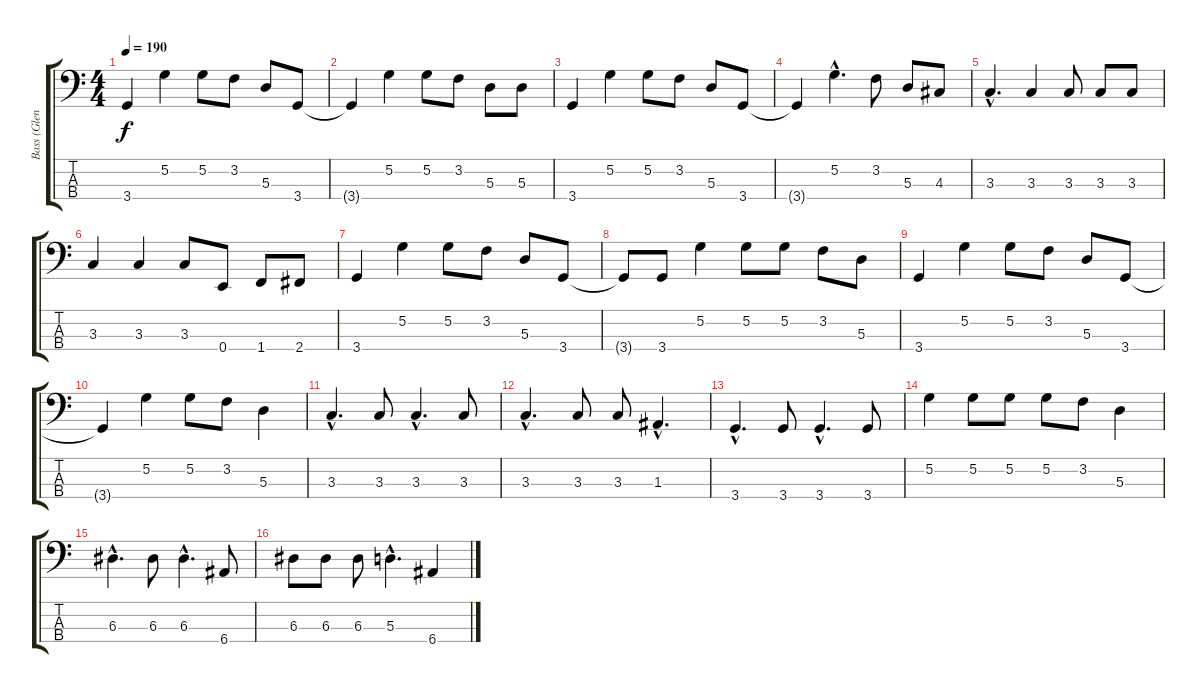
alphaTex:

\track ("Bass (Glenn)" "Bass (Glen") {instrument electricbasspick}
\staff {score tabs}
\tuning (G2 D2 A1 E1) {hide}
\ts (4 4)
\tempo 190
\clef f4
\ks c
3.4.4{dy f} 5.2.4 5.2.8 3.2.8 5.3.8 3.4.8 |
3.4{t}.4 5.2.4 5.2.8 3.2.8 5.3.8 5.3.8 |
3.4.4 5.2.4 5.2.8 3.2.8 5.3.8 3.4.8 |
3.4{t}.4 5.2{hac}.4{d} 3.2.8 5.3.8 4.3.8 |
3.3{hac}.4{d} 3.3.4 3.3.8 3.3.8 3.3.8 |
3.3.4 3.3.4 3.3.8 0.4.8 1.4.8 2.4.8 |
3.4.4 5.2.4 5.2.8 3.2.8 5.3.8 3.4.8 |
3.4{t}.8 3.4.8 5.2.4 5.2.8 5.2.8 3.2.8 5.3.8 |
3.4.4 5.2.4 5.2.8 3.2.8 5.3.8 3.4.8 |
3.4{t}.4 5.2.4 5.2.8 3.2.8 5.3.4 |
3.3{hac}.4{d} 3.3.8 3.3{hac}.4{d} 3.3.8 |
3.3{hac}.4{d} 3.3.8 3.3.8 1.3{hac}.4{d} |
3.4{hac}.4{d} 3.4.8 3.4{hac}.4{d} 3.4.8 |
5.2.4 5.2.8 5.2.8 5.2.8 3.2.8 5.3.4 |
6.3{hac}.4{d} 6.3.8 6.3{hac}.4{d} 6.4.8 |
6.3.8 6.3.8 6.3.8 5.3{hac}.4{d} 6.4{ss}.4
